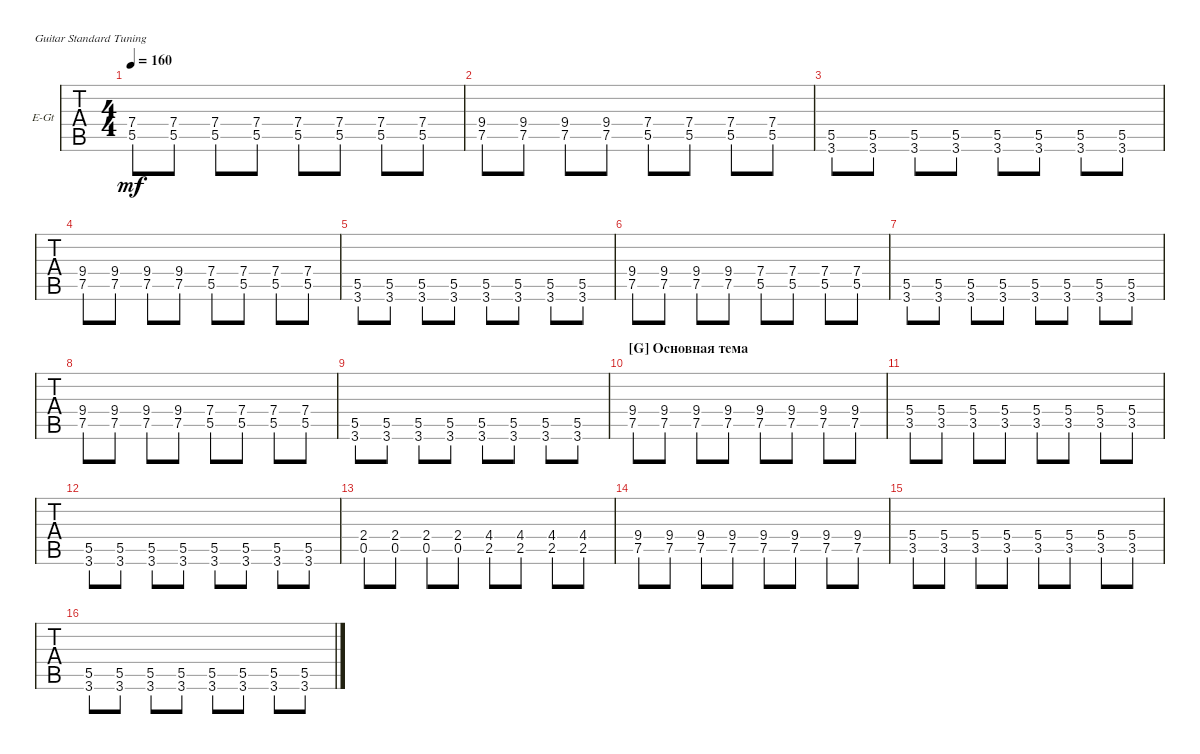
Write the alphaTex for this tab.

\bracketExtendMode groupsimilarinstruments
\firstSystemTrackNameOrientation horizontal
\otherSystemsTrackNameOrientation horizontal
\track ("Electric Guitar" "E-Gt") {instrument distortionguitar}
\staff {tabs}
\tuning (E4 B3 G3 D3 A2 E2)
\ts (4 4)
\tempo 160
\clef g2
\scale
0.333333
\ks c
(5.5 7.4).8{dy mf} (5.5 7.4).8 (5.5 7.4).8 (5.5 7.4).8 (5.5 7.4).8 (5.5 7.4).8 (5.5 7.4).8 (5.5 7.4).8 |
\scale
0.333333 (7.5 9.4).8 (7.5 9.4).8 (7.5 9.4).8 (7.5 9.4).8 (5.5 7.4).8 (5.5 7.4).8 (5.5 7.4).8 (5.5 7.4).8 |
\scale
0.333333 (3.6 5.5).8 (3.6 5.5).8 (3.6 5.5).8 (3.6 5.5).8 (3.6 5.5).8 (3.6 5.5).8 (3.6 5.5).8 (3.6 5.5).8 |
\scale
0.333333 (7.5 9.4).8 (7.5 9.4).8 (7.5 9.4).8 (7.5 9.4).8 (5.5 7.4).8 (5.5 7.4).8 (5.5 7.4).8 (5.5 7.4).8 |
\scale
0.333333 (3.6 5.5).8 (3.6 5.5).8 (3.6 5.5).8 (3.6 5.5).8 (3.6 5.5).8 (3.6 5.5).8 (3.6 5.5).8 (3.6 5.5).8 |
\scale
0.333333 (7.5 9.4).8 (7.5 9.4).8 (7.5 9.4).8 (7.5 9.4).8 (5.5 7.4).8 (5.5 7.4).8 (5.5 7.4).8 (5.5 7.4).8 |
\scale
0.333333 (3.6 5.5).8 (3.6 5.5).8 (3.6 5.5).8 (3.6 5.5).8 (3.6 5.5).8 (3.6 5.5).8 (3.6 5.5).8 (3.6 5.5).8 |
\scale
0.333333 (7.5 9.4).8 (7.5 9.4).8 (7.5 9.4).8 (7.5 9.4).8 (5.5 7.4).8 (5.5 7.4).8 (5.5 7.4).8 (5.5 7.4).8 |
\scale
0.333333 (3.6 5.5).8 (3.6 5.5).8 (3.6 5.5).8 (3.6 5.5).8 (3.6 5.5).8 (3.6 5.5).8 (3.6 5.5).8 (3.6 5.5).8 |
\section ("G" "Основная тема")
\scale
0.333333 (7.5 9.4).8 (7.5 9.4).8 (7.5 9.4).8 (7.5 9.4).8 (7.5 9.4).8 (7.5 9.4).8 (7.5 9.4).8 (7.5 9.4).8 |
\scale
0.333333 (3.5 5.4).8 (3.5 5.4).8 (3.5 5.4).8 (3.5 5.4).8 (3.5 5.4).8 (3.5 5.4).8 (3.5 5.4).8 (3.5 5.4).8 |
\scale
0.333333 (3.6 5.5).8 (3.6 5.5).8 (3.6 5.5).8 (3.6 5.5).8 (3.6 5.5).8 (3.6 5.5).8 (3.6 5.5).8 (3.6 5.5).8 |
\scale
0.333333 (0.5 2.4).8 (0.5 2.4).8 (0.5 2.4).8 (0.5 2.4).8 (2.5 4.4).8 (2.5 4.4).8 (2.5 4.4).8 (2.5 4.4).8 |
\scale
0.333333 (7.5 9.4).8 (7.5 9.4).8 (7.5 9.4).8 (7.5 9.4).8 (7.5 9.4).8 (7.5 9.4).8 (7.5 9.4).8 (7.5 9.4).8 |
\scale
0.333333 (3.5 5.4).8 (3.5 5.4).8 (3.5 5.4).8 (3.5 5.4).8 (3.5 5.4).8 (3.5 5.4).8 (3.5 5.4).8 (3.5 5.4).8 |
\scale
0.333333 (3.6 5.5).8 (3.6 5.5).8 (3.6 5.5).8 (3.6 5.5).8 (3.6 5.5).8 (3.6 5.5).8 (3.6 5.5).8 (3.6 5.5).8
